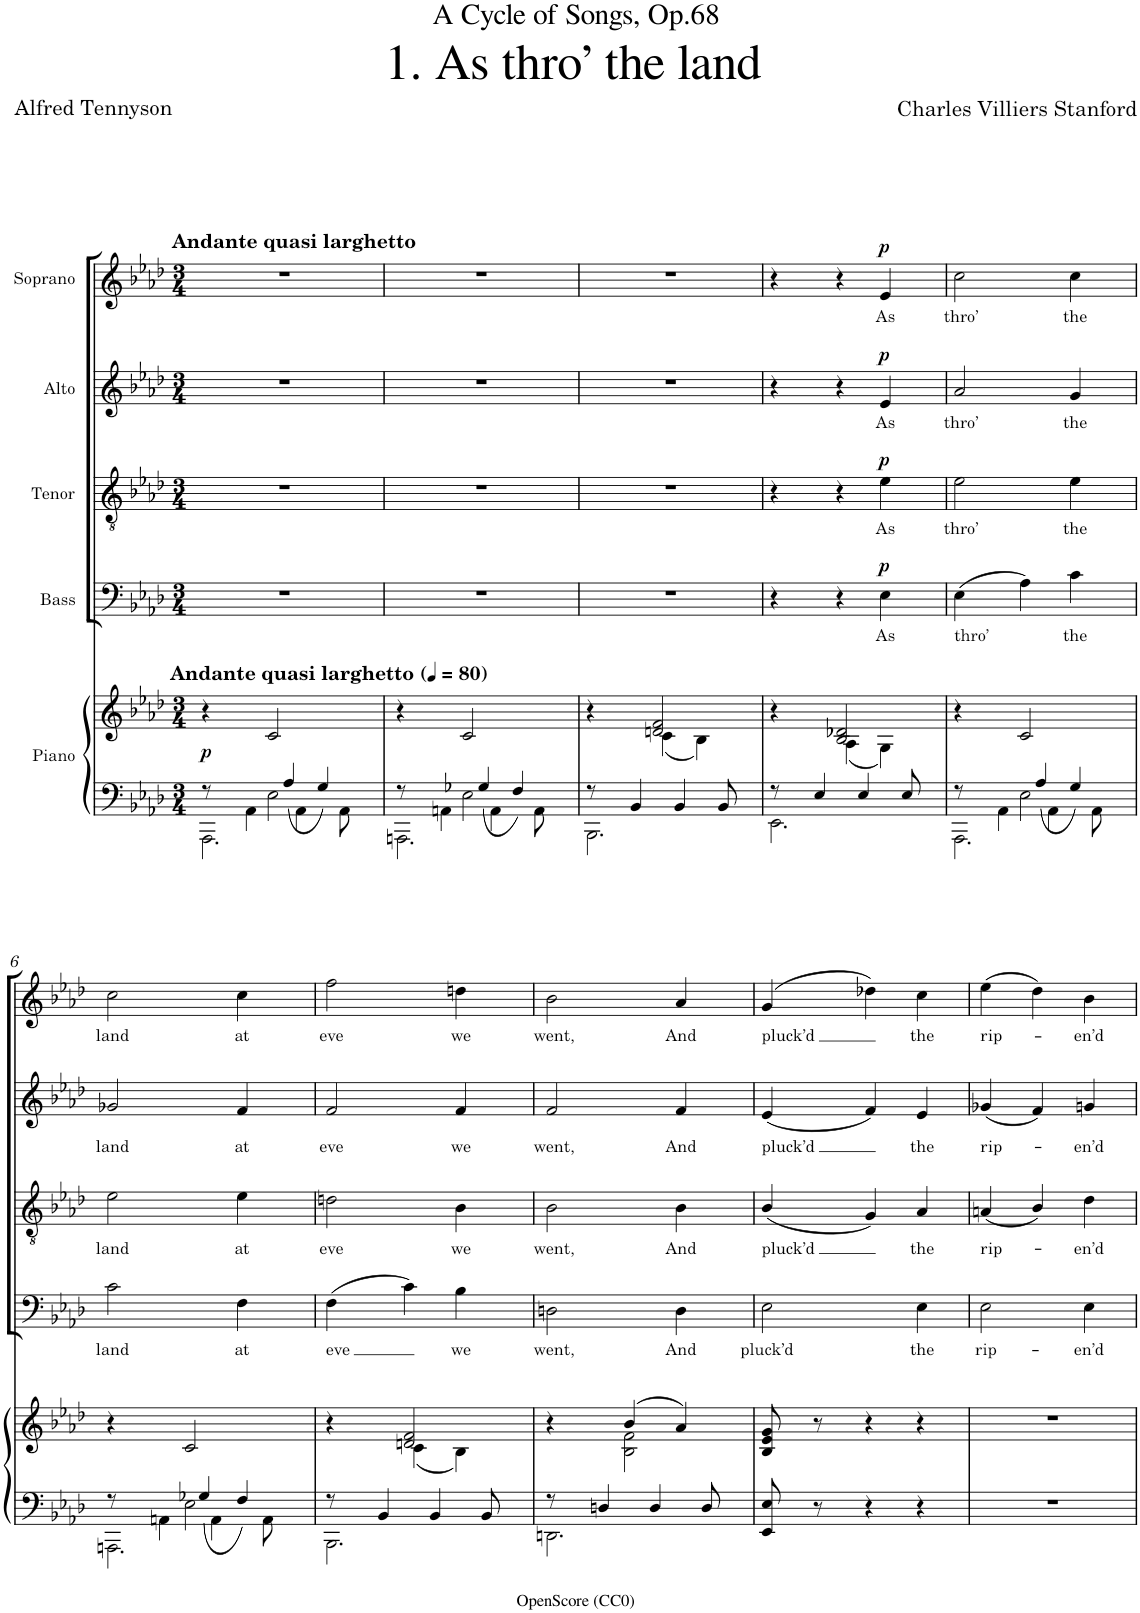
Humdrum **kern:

**kern	**kern	**dynam	**kern	**text	**dynam	**kern	**text	**dynam	**kern	**text	**dynam	**kern	**text	**dynam
*part5	*part5	*part5	*part4	*part4	*part4	*part3	*part3	*part3	*part2	*part2	*part2	*part1	*part1	*part1
*staff6	*staff5	*staff5/6	*staff4	*staff4	*staff4	*staff3	*staff3	*staff3	*staff2	*staff2	*staff2	*staff1	*staff1	*staff1
*I"Piano	*	*	*I"Bass	*	*	*I"Tenor	*	*	*I"Alto	*	*	*I"Soprano	*	*
*I'Pno	*	*	*	*	*	*	*	*	*	*	*	*	*	*
*clefF4	*clefG2	*	*clefF4	*	*	*clefGv2	*	*	*clefG2	*	*	*clefG2	*	*
*k[b-e-a-d-]	*k[b-e-a-d-]	*	*k[b-e-a-d-]	*	*	*k[b-e-a-d-]	*	*	*k[b-e-a-d-]	*	*	*k[b-e-a-d-]	*	*
*M3/4	*M3/4	*	*M3/4	*	*	*M3/4	*	*	*M3/4	*	*	*M3/4	*	*
*MM80	*MM80	*	*MM80	*	*	*MM80	*	*	*MM80	*	*	*MM80	*	*
=1	=1	=1	=1	=1	=1	=1	=1	=1	=1	=1	=1	=1	=1	=1
*^	*^	*	*	*	*	*	*	*	*	*	*	*	*	*
*	*^	*	*	*	*	*	*	*	*	*	*	*	*	*	*	*
*	*	*^	*	*	*	*	*	*	*	*	*	*	*	*	*	*	*
!	!	!	!	!	!	!	!	!	!	!	!	!	!	!	!	!LO:TX:a:B:t=Andante quasi larghetto	!	!
!	!	!	!	!LO:TX:a:B:t=Andante quasi larghetto	!	!	!	!	!	!	!	!	!	!	!	!	!	!
!	!	!	!	!	!	!LO:DY:b	!	!	!	!	!	!	!	!	!	!	!	!
4ryy	8r	2.AAA-\	4ryy	4r	4ryy	p	2.r	.	.	2.r	.	.	2.r	.	.	2.r	.	.
.	4AA-\	.	.	.	.	.	.	.	.	.	.	.	.	.	.	.	.	.
2E-\	.	.	4A-/	2c/	2ryy	.	.	.	.	.	.	.	.	.	.	.	.	.
.	4AA-\	.	.	.	.	.	.	.	.	.	.	.	.	.	.	.	.	.
.	.	.	4G/	.	.	.	.	.	.	.	.	.	.	.	.	.	.	.
.	8AA-\	.	.	.	.	.	.	.	.	.	.	.	.	.	.	.	.	.
=2	=2	=2	=2	=2	=2	=2	=2	=2	=2	=2	=2	=2	=2	=2	=2	=2	=2	=2
4ryy	8r	2.AAAn\	4ryy	4r	4ryy	.	2.r	.	.	2.r	.	.	2.r	.	.	2.r	.	.
.	4AAn\	.	.	.	.	.	.	.	.	.	.	.	.	.	.	.	.	.
2E-\	.	.	4G-X/	2c/	2ryy	.	.	.	.	.	.	.	.	.	.	.	.	.
.	4AA\	.	.	.	.	.	.	.	.	.	.	.	.	.	.	.	.	.
.	.	.	4F/	.	.	.	.	.	.	.	.	.	.	.	.	.	.	.
.	8AA\	.	.	.	.	.	.	.	.	.	.	.	.	.	.	.	.	.
*	*v	*v	*v	*	*	*	*	*	*	*	*	*	*	*	*	*	*	*
=3	=3	=3	=3	=3	=3	=3	=3	=3	=3	=3	=3	=3	=3	=3	=3	=3
8r	2.BBB-\	4r	4ryy	.	2.r	.	.	2.r	.	.	2.r	.	.	2.r	.	.
4BB-/	.	.	.	.	.	.	.	.	.	.	.	.	.	.	.	.
.	.	2dn/ 2f/	(4c\	.	.	.	.	.	.	.	.	.	.	.	.	.
4BB-/	.	.	.	.	.	.	.	.	.	.	.	.	.	.	.	.
.	.	.	4B-\)	.	.	.	.	.	.	.	.	.	.	.	.	.
8BB-/	.	.	.	.	.	.	.	.	.	.	.	.	.	.	.	.
=4	=4	=4	=4	=4	=4	=4	=4	=4	=4	=4	=4	=4	=4	=4	=4	=4
8r	2.EE-\	4r	4ryy	.	4r	.	.	4r	.	.	4r	.	.	4r	.	.
4E-/	.	.	.	.	.	.	.	.	.	.	.	.	.	.	.	.
.	.	2B-/ 2d-X/	(4A-\	.	4r	.	.	4r	.	.	4r	.	.	4r	.	.
4E-/	.	.	.	.	.	.	.	.	.	.	.	.	.	.	.	.
!	!	!	!	!	!	!LO:LY:b	!LO:DY:a	!	!LO:LY:b	!LO:DY:a	!	!LO:LY:b	!LO:DY:a	!	!LO:LY:b	!LO:DY:a
.	.	.	4G\)	.	4E-\	As	p	4e-\	As	p	4e-/	As	p	4e-/	As	p
8E-/	.	.	.	.	.	.	.	.	.	.	.	.	.	.	.	.
=5	=5	=5	=5	=5	=5	=5	=5	=5	=5	=5	=5	=5	=5	=5	=5	=5
*^	*^	*	*	*	*	*	*	*	*	*	*	*	*	*	*	*
!	!	!	!	!	!	!	!	!LO:LY:b	!	!	!LO:LY:b	!	!	!LO:LY:b	!	!	!LO:LY:b	!
4ryy	8r	2.AAA-\	4ryy	4r	4ryy	.	(4E-\	thro’	.	2e-\	thro’	.	2a-/	thro’	.	2cc\	thro’	.
.	4AA-\	.	.	.	.	.	.	.	.	.	.	.	.	.	.	.	.	.
2E-\	.	.	4A-/	2c/	2ryy	.	4A-\)	.	.	.	.	.	.	.	.	.	.	.
.	4AA-\	.	.	.	.	.	.	.	.	.	.	.	.	.	.	.	.	.
!	!	!	!	!	!	!	!	!LO:LY:b	!	!	!LO:LY:b	!	!	!LO:LY:b	!	!	!LO:LY:b	!
.	.	.	4G/	.	.	.	4c\	the	.	4e-\	the	.	4g/	the	.	4cc\	the	.
.	8AA-\	.	.	.	.	.	.	.	.	.	.	.	.	.	.	.	.	.
!!LO:LB:g=z
=6	=6	=6	=6	=6	=6	=6	=6	=6	=6	=6	=6	=6	=6	=6	=6	=6	=6	=6
*	*	*	*	*	*^	*	*	*	*	*	*	*	*	*	*	*	*	*
!	!	!	!	!	!	!	!	!	!LO:LY:b	!	!	!LO:LY:b	!	!	!LO:LY:b	!	!	!LO:LY:b	!
4ryy	4ryy	8r	2.AAAn\	4r	4ryy	4ryy	.	2c\	land	.	2e-\	land	.	2g-X/	land	.	2cc\	land	.
.	.	4AAn\	.	.	.	.	.	.	.	.	.	.	.	.	.	.	.	.	.
2E-\	4G-X/	.	.	2c/	2ryy	2ryy	.	.	.	.	.	.	.	.	.	.	.	.	.
.	.	4AA\	.	.	.	.	.	.	.	.	.	.	.	.	.	.	.	.	.
!	!	!	!	!	!	!	!	!	!LO:LY:b	!	!	!LO:LY:b	!	!	!LO:LY:b	!	!	!LO:LY:b	!
.	4F/	.	.	.	.	.	.	4F\	at	.	4e-\	at	.	4f/	at	.	4cc\	at	.
.	.	8AA\	.	.	.	.	.	.	.	.	.	.	.	.	.	.	.	.	.
*	*	*v	*v	*	*	*	*	*	*	*	*	*	*	*	*	*	*	*	*
*	*	*	*	*v	*v	*	*	*	*	*	*	*	*	*	*	*	*	*
=7	=7	=7	=7	=7	=7	=7	=7	=7	=7	=7	=7	=7	=7	=7	=7	=7	=7
!	!	!	!	!	!	!	!LO:LY:b	!	!	!LO:LY:b	!	!	!LO:LY:b	!	!	!LO:LY:b	!
*	*v	*v	*	*	*	*	*	*	*	*	*	*	*	*	*	*	*
8r	2.BBB-\	4r	4ryy	.	(4F\	eve	.	2dn\	eve	.	2f/	eve	.	2ff\	eve	.
4BB-/	.	.	.	.	.	.	.	.	.	.	.	.	.	.	.	.
.	.	2dn/ 2f/	(4c\	.	4c\)	.	.	.	.	.	.	.	.	.	.	.
4BB-/	.	.	.	.	.	.	.	.	.	.	.	.	.	.	.	.
!	!	!	!	!	!	!LO:LY:b	!	!	!LO:LY:b	!	!	!LO:LY:b	!	!	!LO:LY:b	!
.	.	.	4B-\)	.	4B-\	we	.	4B-\	we	.	4f/	we	.	4ddn\	we	.
8BB-/	.	.	.	.	.	.	.	.	.	.	.	.	.	.	.	.
=8	=8	=8	=8	=8	=8	=8	=8	=8	=8	=8	=8	=8	=8	=8	=8	=8
!	!	!	!	!	!	!LO:LY:b	!	!	!LO:LY:b	!	!	!LO:LY:b	!	!	!LO:LY:b	!
8r	2.DDn\	4r	4ryy	.	2Dn\	went,	.	2B-\	went,	.	2f/	went,	.	2b-\	went,	.
4Dn/	.	.	.	.	.	.	.	.	.	.	.	.	.	.	.	.
.	.	(4b-/	2B-\ 2f\	.	.	.	.	.	.	.	.	.	.	.	.	.
4D/	.	.	.	.	.	.	.	.	.	.	.	.	.	.	.	.
!	!	!	!	!	!	!LO:LY:b	!	!	!LO:LY:b	!	!	!LO:LY:b	!	!	!LO:LY:b	!
.	.	4a-/)	.	.	4D\	And	.	4B-\	And	.	4f/	And	.	4a-/	And	.
8D/	.	.	.	.	.	.	.	.	.	.	.	.	.	.	.	.
*v	*v	*	*	*	*	*	*	*	*	*	*	*	*	*	*	*
*	*v	*v	*	*	*	*	*	*	*	*	*	*	*	*	*
=9	=9	=9	=9	=9	=9	=9	=9	=9	=9	=9	=9	=9	=9	=9
!	!	!	!	!LO:LY:b	!	!	!LO:LY:b	!	!	!LO:LY:b	!	!	!LO:LY:b	!
8EE-/ 8E-/	8B-/ 8e-/ 8g/	.	2E-\	pluck’d	.	(4B-/	pluck’d	.	(4e-/	pluck’d	.	(4g/	pluck’d	.
8r	8r	.	.	.	.	.	.	.	.	.	.	.	.	.
4r	4r	.	.	.	.	4G/)	.	.	4f/)	.	.	4dd-X\)	.	.
!	!	!	!	!LO:LY:b	!	!	!LO:LY:b	!	!	!LO:LY:b	!	!	!LO:LY:b	!
4r	4r	.	4E-\	the	.	4A-/	the	.	4e-/	the	.	4cc\	the	.
=10	=10	=10	=10	=10	=10	=10	=10	=10	=10	=10	=10	=10	=10	=10
!	!	!	!	!LO:LY:b	!	!	!LO:LY:b	!	!	!LO:LY:b	!	!	!LO:LY:b	!
2.r	2.r	.	2E-\	rip-	.	(4An/	rip-	.	(4g-X/	rip-	.	(4ee-\	rip-	.
.	.	.	.	.	.	4B-/)	.	.	4f/)	.	.	4dd-\)	.	.
!	!	!	!	!LO:LY:b	!	!	!LO:LY:b	!	!	!LO:LY:b	!	!	!LO:LY:b	!
.	.	.	4E-\	-en’d	.	4d-\	-en’d	.	4gn/	-en’d	.	4b-\	-en’d	.
=	=	=	=	=	=	=	=	=	=	=	=	=	=	=
*-	*-	*-	*-	*-	*-	*-	*-	*-	*-	*-	*-	*-	*-	*-
